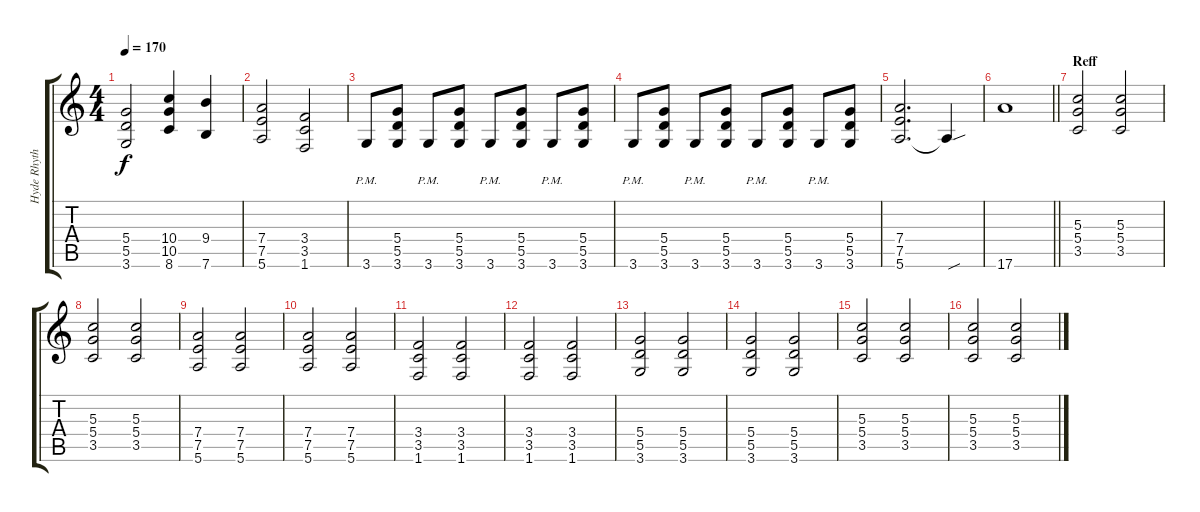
\track ("Hyde Rhythm" "Hyde Rhyth") {instrument overdrivenguitar}
\staff {score tabs}
\tuning (E4 B3 G3 D3 A2 E2) {hide}
\ts (4 4)
\tempo 170
\clef g2
\ks c
(5.4 5.5 3.6).2{dy f} (10.4 10.5 8.6).4 (9.4 7.6).4 |
(7.4 7.5 5.6).2 (3.4 3.5 1.6).2 |
3.6{pm}.8 (5.4 5.5 3.6).8 3.6{pm}.8 (5.4 5.5 3.6).8 3.6{pm}.8 (5.4 5.5 3.6).8 3.6{pm}.8 (5.4 5.5 3.6).8 |
3.6{pm}.8 (5.4 5.5 3.6).8 3.6{pm}.8 (5.4 5.5 3.6).8 3.6{pm}.8 (5.4 5.5 3.6).8 3.6{pm}.8 (5.4 5.5 3.6).8 |
(7.4 7.5 5.6).2{d} 5.6{sou t}.4 |
\barLineRight lightlight
17.6.1 |
\section ("" "Reff")
(5.3 5.4 3.5).2 (5.3 5.4 3.5).2 |
(5.3 5.4 3.5).2 (5.3 5.4 3.5).2 |
(7.4 7.5 5.6).2 (7.4 7.5 5.6).2 |
(7.4 7.5 5.6).2 (7.4 7.5 5.6).2 |
(3.4 3.5 1.6).2 (3.4 3.5 1.6).2 |
(3.4 3.5 1.6).2 (3.4 3.5 1.6).2 |
(5.4 5.5 3.6).2 (5.4 5.5 3.6).2 |
(5.4 5.5 3.6).2 (5.4 5.5 3.6).2 |
(5.3 5.4 3.5).2 (5.3 5.4 3.5).2 |
(5.3 5.4 3.5).2 (5.3 5.4 3.5).2
